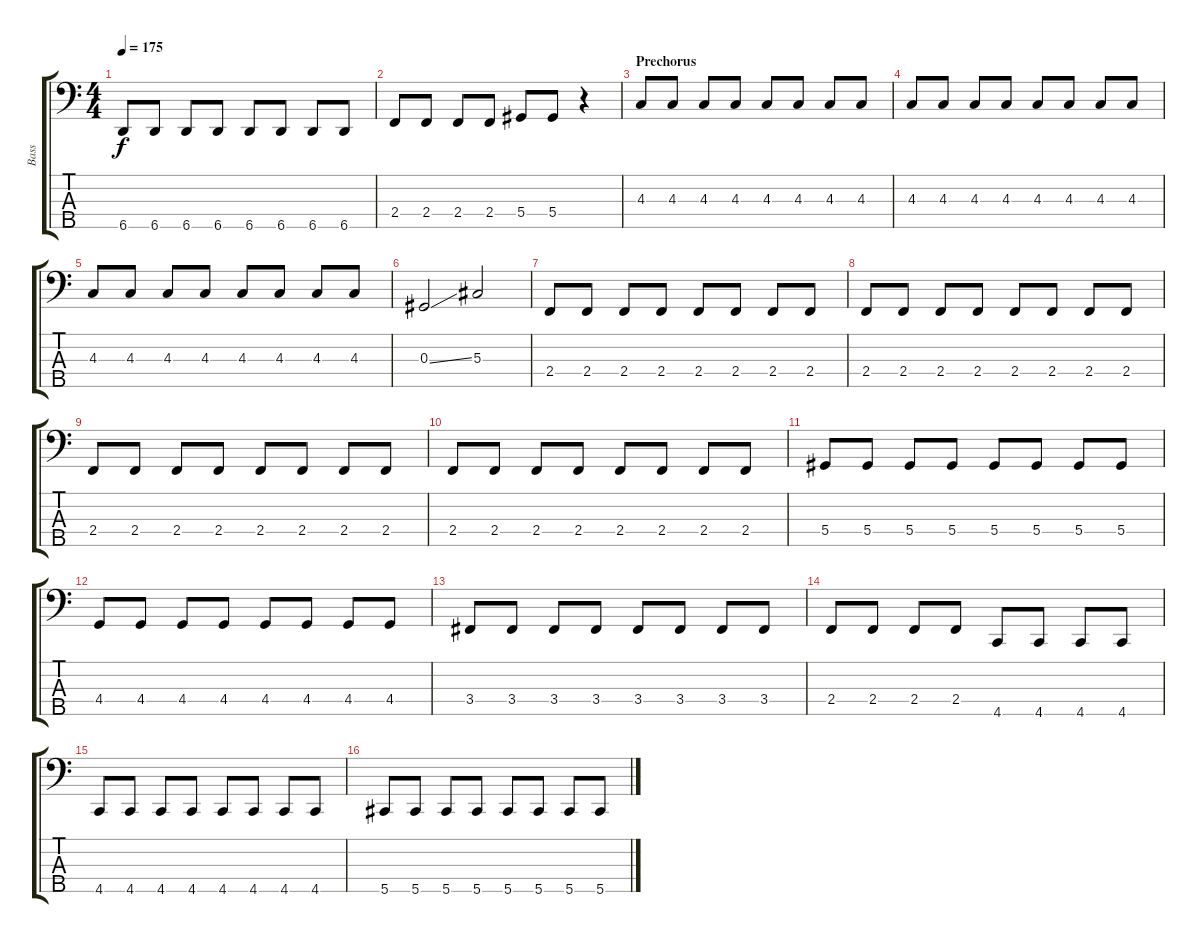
\track ("Bass" "Bass") {instrument electricbasspick}
\staff {score tabs}
\tuning (Gb2 Db2 Ab1 Eb1 Ab0) {hide}
\ts (4 4)
\tempo 175
\clef f4
\ks c
6.5.8{dy f} 6.5.8 6.5.8 6.5.8 6.5.8 6.5.8 6.5.8 6.5.8 |
2.4.8 2.4.8 2.4.8 2.4.8 5.4.8 5.4.8 r.4 |
\section ("" "Prechorus")
4.3.8 4.3.8 4.3.8 4.3.8 4.3.8 4.3.8 4.3.8 4.3.8 |
4.3.8 4.3.8 4.3.8 4.3.8 4.3.8 4.3.8 4.3.8 4.3.8 |
4.3.8 4.3.8 4.3.8 4.3.8 4.3.8 4.3.8 4.3.8 4.3.8 |
0.3{ss}.2 5.3.2 |
2.4.8 2.4.8 2.4.8 2.4.8 2.4.8 2.4.8 2.4.8 2.4.8 |
2.4.8 2.4.8 2.4.8 2.4.8 2.4.8 2.4.8 2.4.8 2.4.8 |
2.4.8 2.4.8 2.4.8 2.4.8 2.4.8 2.4.8 2.4.8 2.4.8 |
2.4.8 2.4.8 2.4.8 2.4.8 2.4.8 2.4.8 2.4.8 2.4.8 |
5.4.8 5.4.8 5.4.8 5.4.8 5.4.8 5.4.8 5.4.8 5.4.8 |
4.4.8 4.4.8 4.4.8 4.4.8 4.4.8 4.4.8 4.4.8 4.4.8 |
3.4.8 3.4.8 3.4.8 3.4.8 3.4.8 3.4.8 3.4.8 3.4.8 |
2.4.8 2.4.8 2.4.8 2.4.8 4.5.8 4.5.8 4.5.8 4.5.8 |
4.5.8 4.5.8 4.5.8 4.5.8 4.5.8 4.5.8 4.5.8 4.5.8 |
5.5.8 5.5.8 5.5.8 5.5.8 5.5.8 5.5.8 5.5.8 5.5.8
